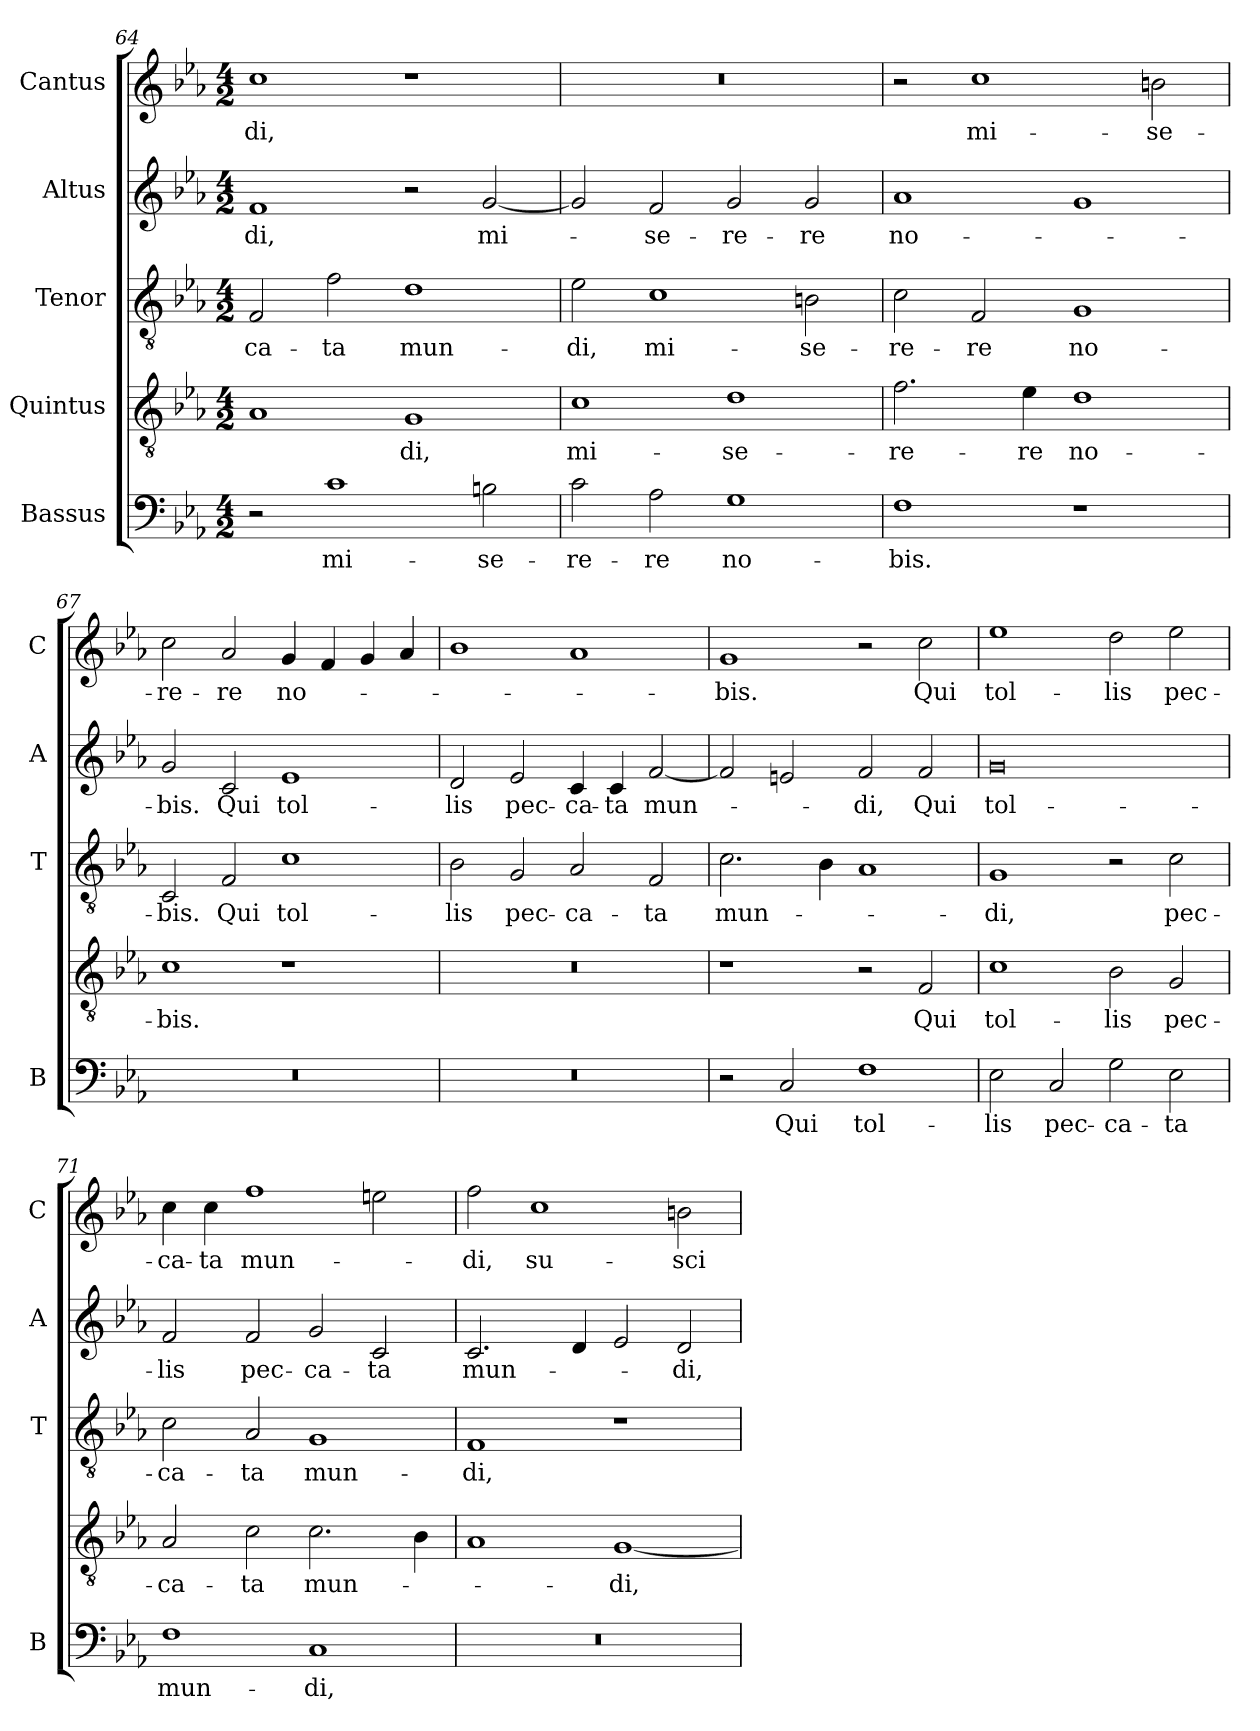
**kern	**text	**kern	**text	**kern	**text	**kern	**text	**kern	**text
*part5	*part5	*part4	*part4	*part3	*part3	*part2	*part2	*part1	*part1
*staff5	*staff5	*staff4	*staff4	*staff3	*staff3	*staff2	*staff2	*staff1	*staff1
*I"Bassus	*	*I"Quintus	*	*I"Tenor	*	*I"Altus	*	*I"Cantus	*
*I'B	*	*	*	*I'T	*	*I'A	*	*I'C	*
!!LO:LB:g=z
*clefF4	*	*clefGv2	*	*clefGv2	*	*clefG2	*	*clefG2	*
*k[b-e-a-]	*	*k[b-e-a-]	*	*k[b-e-a-]	*	*k[b-e-a-]	*	*k[b-e-a-]	*
*E-:	*	*E-:	*	*E-:	*	*E-:	*	*E-:	*
*M4/2	*	*M4/2	*	*M4/2	*	*M4/2	*	*M4/2	*
=64	=64	=64	=64	=64	=64	=64	=64	=64	=64
!	!	!	!	!	!LO:LY:b	!	!LO:LY:b	!	!LO:LY:b
2r	.	1A-	.	2F/	-ca-	1f	-di,	1cc	-di,
!	!LO:LY:b	!	!	!	!LO:LY:b	!	!	!	!
1c	mi-	.	.	2f\	-ta	.	.	.	.
!	!	!	!LO:LY:b	!	!LO:LY:b	!	!	!	!
.	.	1G	-di,	1d	mun-	2r	.	1r	.
!	!LO:LY:b	!	!	!	!	!	!LO:LY:b	!	!
2Bn\	-se-	.	.	.	.	[2g/	mi-	.	.
=65	=65	=65	=65	=65	=65	=65	=65	=65	=65
!	!LO:LY:b	!	!LO:LY:b	!	!LO:LY:b	!	!	!	!
2c\	-re-	1c	mi-	2e-\	-di,	2g/]	.	0r	.
!	!LO:LY:b	!	!	!	!LO:LY:b	!	!LO:LY:b	!	!
2A-\	-re	.	.	1c	mi-	2f/	-se-	.	.
!	!LO:LY:b	!	!LO:LY:b	!	!	!	!LO:LY:b	!	!
1G	no-	1d	-se-	.	.	2g/	-re-	.	.
!	!	!	!	!	!LO:LY:b	!	!LO:LY:b	!	!
.	.	.	.	2Bn\	-se-	2g/	-re	.	.
=66	=66	=66	=66	=66	=66	=66	=66	=66	=66
!	!LO:LY:b	!	!LO:LY:b	!	!LO:LY:b	!	!LO:LY:b	!	!
1F	-bis.	2.f\	-re-	2c\	-re-	1a-	no-	2r	.
!	!	!	!	!	!LO:LY:b	!	!	!	!LO:LY:b
.	.	.	.	2F/	-re	.	.	1cc	mi-
!	!	!	!LO:LY:b	!	!	!	!	!	!
.	.	4e-\	-re	.	.	.	.	.	.
!	!	!	!LO:LY:b	!	!LO:LY:b	!	!	!	!
1r	.	1d	no-	1G	no-	1g	.	.	.
!	!	!	!	!	!	!	!	!	!LO:LY:b
.	.	.	.	.	.	.	.	2bn\	-se-
=67	=67	=67	=67	=67	=67	=67	=67	=67	=67
!	!	!	!LO:LY:b	!	!LO:LY:b	!	!LO:LY:b	!	!LO:LY:b
0r	.	1c	-bis.	2C/	-bis.	2g/	-bis.	2cc\	-re-
!	!	!	!	!	!LO:LY:b	!	!LO:LY:b	!	!LO:LY:b
.	.	.	.	2F/	Qui	2c/	Qui	2a-/	-re
!	!	!	!	!	!LO:LY:b	!	!LO:LY:b	!	!LO:LY:b
.	.	1r	.	1c	tol-	1e-	tol-	4g/	no-
.	.	.	.	.	.	.	.	4f/	.
.	.	.	.	.	.	.	.	4g/	.
.	.	.	.	.	.	.	.	4a-/	.
!!LO:LB:g=z
=68	=68	=68	=68	=68	=68	=68	=68	=68	=68
!	!	!	!	!	!LO:LY:b	!	!LO:LY:b	!	!
0r	.	0r	.	2B-\	-lis	2d/	-lis	1b-	.
!	!	!	!	!	!LO:LY:b	!	!LO:LY:b	!	!
.	.	.	.	2G/	pec-	2e-/	pec-	.	.
!	!	!	!	!	!LO:LY:b	!	!LO:LY:b	!	!
.	.	.	.	2A-/	-ca-	4c/	-ca-	1a-	.
!	!	!	!	!	!	!	!LO:LY:b	!	!
.	.	.	.	.	.	4c/	-ta	.	.
!	!	!	!	!	!LO:LY:b	!	!LO:LY:b	!	!
.	.	.	.	2F/	-ta	[2f/	mun-	.	.
=69	=69	=69	=69	=69	=69	=69	=69	=69	=69
!	!	!	!	!	!LO:LY:b	!	!	!	!LO:LY:b
2r	.	1r	.	2.c\	mun-	2f/]	.	1g	-bis.
!	!LO:LY:b	!	!	!	!	!	!	!	!
2C/	Qui	.	.	.	.	2en/	.	.	.
.	.	.	.	4B-\	.	.	.	.	.
!	!LO:LY:b	!	!	!	!	!	!LO:LY:b	!	!
1F	tol-	2r	.	1A-	.	2f/	-di,	2r	.
!	!	!	!LO:LY:b	!	!	!	!LO:LY:b	!	!LO:LY:b
.	.	2F/	Qui	.	.	2f/	Qui	2cc\	Qui
=70	=70	=70	=70	=70	=70	=70	=70	=70	=70
!	!LO:LY:b	!	!LO:LY:b	!	!LO:LY:b	!	!LO:LY:b	!	!LO:LY:b
2E-\	-lis	1c	tol-	1G	-di,	0g	tol-	1ee-	tol-
!	!LO:LY:b	!	!	!	!	!	!	!	!
2C/	pec-	.	.	.	.	.	.	.	.
!	!LO:LY:b	!	!LO:LY:b	!	!	!	!	!	!LO:LY:b
2G\	-ca-	2B-\	-lis	2r	.	.	.	2dd\	-lis
!	!LO:LY:b	!	!LO:LY:b	!	!LO:LY:b	!	!	!	!LO:LY:b
2E-\	-ta	2G/	pec-	2c\	pec-	.	.	2ee-\	pec-
=71	=71	=71	=71	=71	=71	=71	=71	=71	=71
!	!LO:LY:b	!	!LO:LY:b	!	!LO:LY:b	!	!LO:LY:b	!	!LO:LY:b
1F	mun-	2A-/	-ca-	2c\	-ca-	2f/	-lis	4cc\	-ca-
!	!	!	!	!	!	!	!	!	!LO:LY:b
.	.	.	.	.	.	.	.	4cc\	-ta
!	!	!	!LO:LY:b	!	!LO:LY:b	!	!LO:LY:b	!	!LO:LY:b
.	.	2c\	-ta	2A-/	-ta	2f/	pec-	1ff	mun-
!	!LO:LY:b	!	!LO:LY:b	!	!LO:LY:b	!	!LO:LY:b	!	!
1C	-di,	2.c\	mun-	1G	mun-	2g/	-ca-	.	.
!	!	!	!	!	!	!	!LO:LY:b	!	!
.	.	.	.	.	.	2c/	-ta	2een\	.
.	.	4B-\	.	.	.	.	.	.	.
!!LO:PB:g=z
=72	=72	=72	=72	=72	=72	=72	=72	=72	=72
!	!	!	!	!	!LO:LY:b	!	!LO:LY:b	!	!LO:LY:b
0r	.	1A-	.	1F	-di,	2.c/	mun-	2ff\	-di,
!	!	!	!	!	!	!	!	!	!LO:LY:b
.	.	.	.	.	.	.	.	1cc	su-
.	.	.	.	.	.	4d/	.	.	.
!	!	!	!LO:LY:b	!	!	!	!	!	!
.	.	[1G	-di,	1r	.	2e-/	.	.	.
!	!	!	!	!	!	!	!LO:LY:b	!	!LO:LY:b
.	.	.	.	.	.	2d/	-di,	2bn\	-sci-
=	=	=	=	=	=	=	=	=	=
*-	*-	*-	*-	*-	*-	*-	*-	*-	*-
